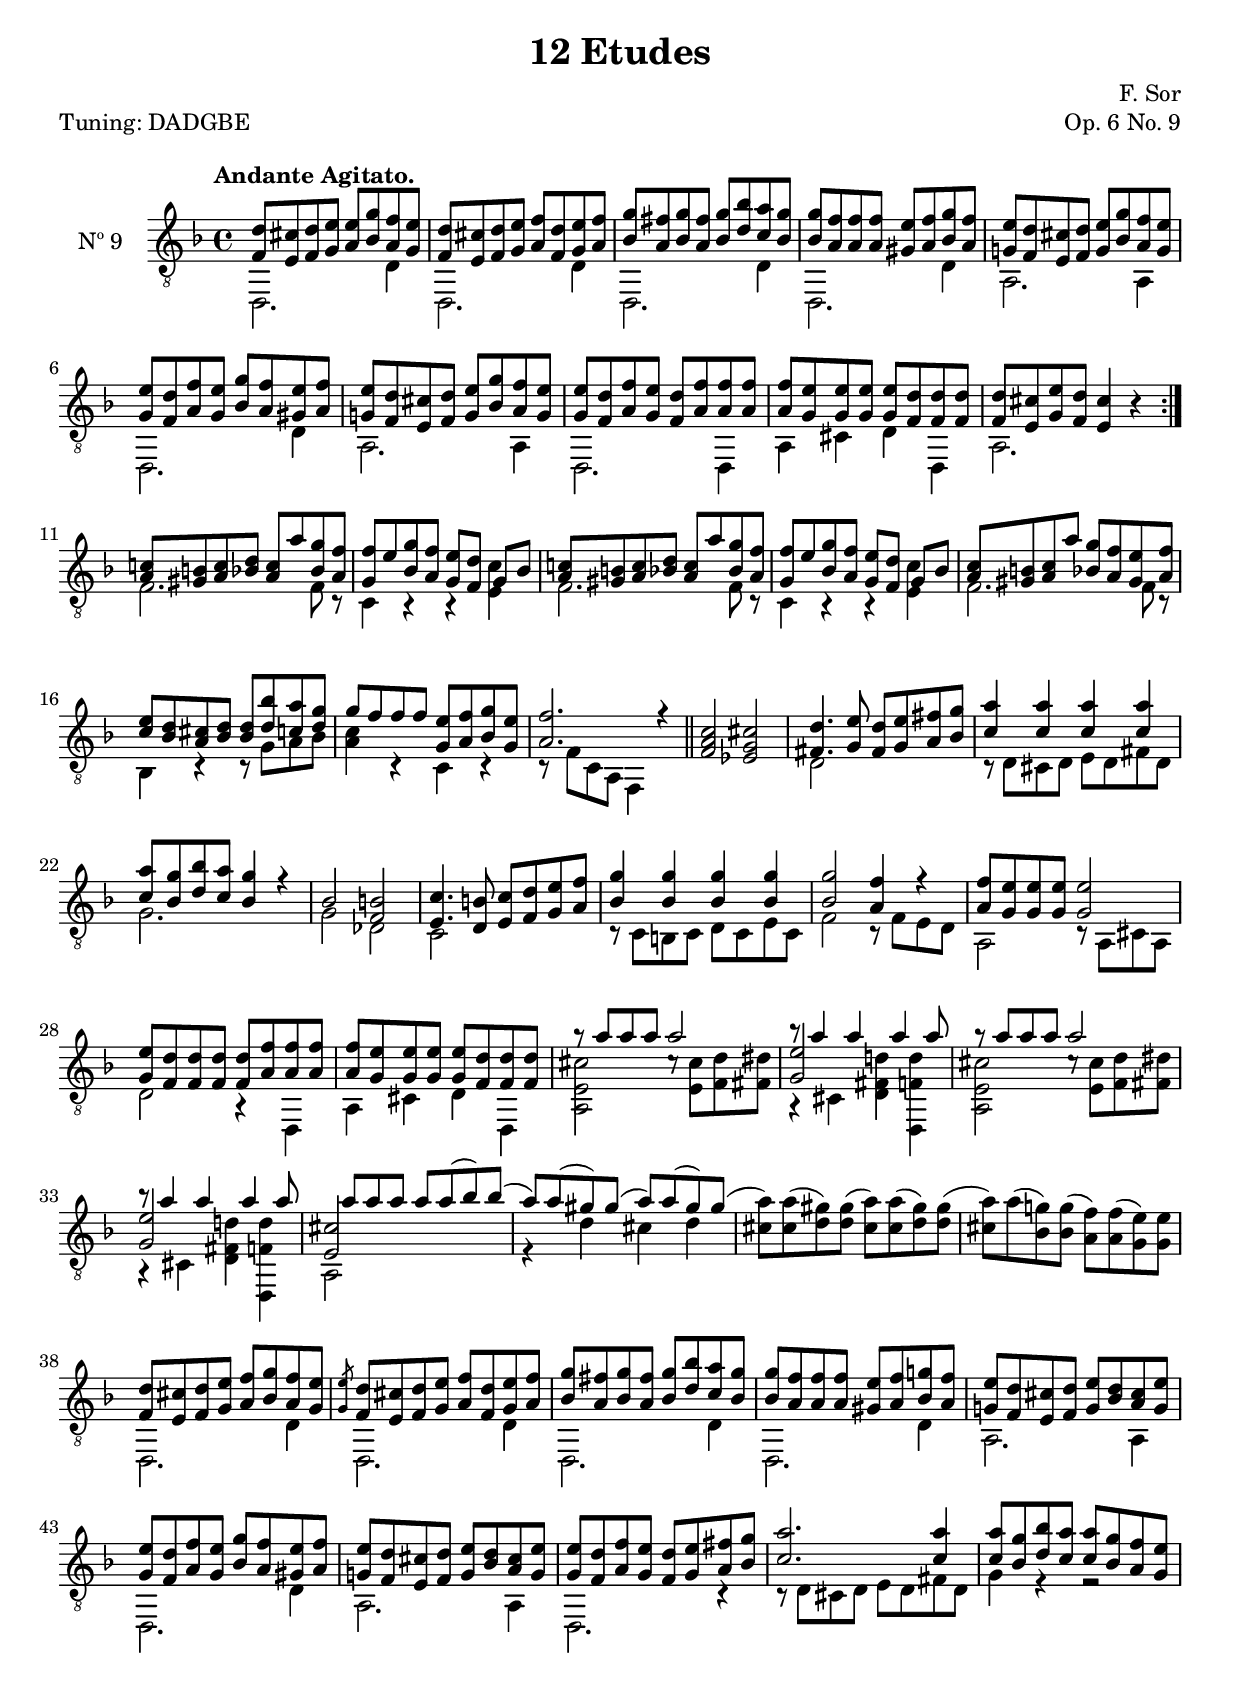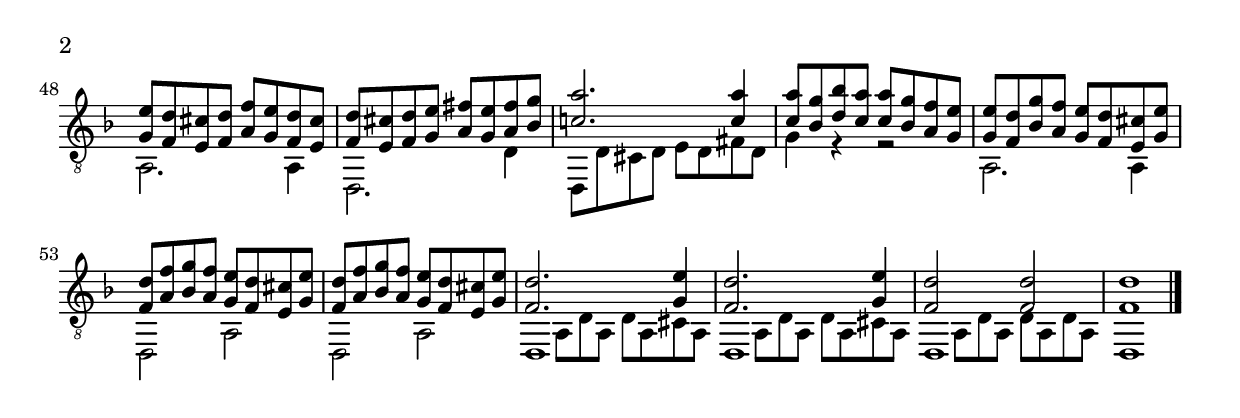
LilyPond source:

\version "2.19.35"

\header {
  title = "12 Etudes"
  composer = "F. Sor"
  opus = "Op. 6 No. 9"
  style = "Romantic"
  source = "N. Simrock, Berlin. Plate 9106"
  date = "c.1889"
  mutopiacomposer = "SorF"
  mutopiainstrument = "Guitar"
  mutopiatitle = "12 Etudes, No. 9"
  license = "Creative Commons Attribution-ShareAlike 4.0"
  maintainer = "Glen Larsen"
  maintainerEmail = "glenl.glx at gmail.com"
}

\paper {
  % add space between composer/opus markup and first staff
  markup-system-spacing #'padding = #3
  % add a little space between composer and opus
  markup-markup-spacing #'padding = #1.2
  top-margin = #8
  bottom-margin = #12
%  system-count = #8
}

mbreak = { \break }
global = {
  \time 4/4
  \key d \minor
}

upperVoice = \fixed c' {
  \voiceOne
  \set fingeringOrientations = #'(up)
  \override Fingering.add-stem-support = ##t

  \repeat volta 2 {
    <f, d>8 <e, cis> <f, d> <g, e> <a, e> <bes, g> <a, f> <g, e> |
    <f, d>8 <e, cis> <f, d> <g, e> <a, f> <f, d> <g, e> <a, f> |
    <bes, g>8 <a, fis> <bes, g> <a, fis> <bes, g> <d bes> <c a> <bes, g> |
    <bes, g>8 <a, f> q q <gis, e> <a, f> <bes, g> <a, f> |
    <g,! e>8 <f, d> <e, cis> <f, d> <g, e> <bes, g> <a, f> <g, e> |

    \mbreak
    <g, e>8 <f, d> <a, f> <g, e> <bes, g> <a, f> <gis, e> <a, f> |
    <g,! e>8 <f, d> <e, cis> <f, d> <g, e> <bes, g> <a, f> <g, e> |
    <g, e>8 <f, d> <a, f> <g, e> <f, d> <a, f> q q |
    <a, f>8 <g, e> q q q <f, d> q q |
    <f, d>8 <e, cis> <g, e> <f, d> <e, cis>4 b,\rest |
  }

  \mbreak
  \repeat unfold 2 {
    <a, c!>8 <gis, b,> <a, c> <bes, d> <a, c> a <bes, g> <a, f> |
    <g, f>8 e <bes, g> <a, f> <g, e> <f, d> g,[ bes,] |
  }
  <a, c>8 <gis, b,> <a, c> a <bes, g> <a, f> <gis, e> <a, f> |

  \mbreak
  <c e>8 <bes, d> <a,cis> <bes, d> q <d bes> <c a> <d g> |
  g8 f f f <g, e> <a, f> <bes, g> <g, e> |
  <a, f>2. r4 | \bar "||"
  <f, a, c>2 <ees, g, cis> |
  <fis, d>4. <g, e>8 <fis, d> <g, e> <a, fis> <bes, g> |
  <c a>4 q q q |

  \mbreak
  <c a>8 <bes, g> <d bes> <c a> <bes, g>4 r |
  bes,2 <f, b,> |
  <e, c>4. <d, b,>8 <e, c> <f, d> <g, e> <a, f> |
  <bes, g>4 q q q |
  q2 <a, f>4 r |
  <a, f>8 <g, e> q q q2 |

  \mbreak
  <g, e>8 <f, d> q q q <a, f> q q |
  <a, f> <g, e> q q q <f, d> q q |
  \repeat unfold 2 {
    a8\rest a a a a2 |
    b8\rest a4 a a a8 |
  }
  s8 a a a a a( bes) bes( |
  a8) a( gis) gis( a) a( gis) gis( |
  \oneVoice
  <cis a>8) q( <d gis>) q( <cis a>) q( <d gis>) q( |
  <cis a>8) a( <bes, g!>) q( <a, f>) q( <g, e>) q |
  \voiceOne

  \mbreak
  <f, d>8 <e, cis> <f, d> <g, e> <a, f> <bes, g> <a, f> <g, e> |
  \slashedGrace{<g, e>8} <f, d> <e, cis> <f, d> <g, e> <a, f> <f, d> <g, e> <a, f> |
  <bes, g>8 <a, fis> <bes, g> <a, fis> <bes, g> <d bes> <c a> <bes, g> |
  <bes, g>8 <a, f> q q <gis, e> <a, f> <bes, g!> <a, f> |
  <g,! e>8 <f, d> <e, cis> <f, d> <g, e> <bes, d> <a, cis> <g, e> |

  \mbreak
  <g, e>8 <f, d> <a, f> <g, e> <bes, g> <a, f> <gis, e> <a, f> |
  <g,! e>8 <f, d> <e, cis> <f, d> <g, e> <bes, d> <a, cis> <g, e> |
  <g, e>8 <f, d> <a, f> <g, e> <f, d> <g, e> <a, fis> <bes, g> |
  <c a>2. q4 |
  <c a>8 <bes, g> <d bes> <c a> q <bes, g> <a, f> <g, e> |

  \mbreak
  <g, e>8 <f, d> <e, cis> <f, d> <a, f> <g, e> <f, d> <e, cis> |
  <f, d>8 <e, cis> <f, d> <g, e> <a, fis> <g, e> <a, fis> <bes, g> |
  <c! a>2. q4 |
  <c a>8 <bes, g> <d bes> <c a> q <bes, g> <a, f> <g, e> |
  <g, e>8 <f, d> <bes, g> <a, f> <g, e> <f, d> <e, cis> <g, e> |

  \mbreak
  \repeat unfold 2 {<f, d>8 <a, f> <bes, g> <a, f> <g, e> <f, d> <e, cis> <g, e> |}
  \repeat unfold 2 { <f, d>2. <g, e>4 | }
  <f, d>2 q |
  q1

  \bar "|."
}

lowerVoice = \fixed c {
  \voiceTwo
  \set fingeringOrientations = #'(down)
  \override Fingering.add-stem-support = ##t

  \repeat unfold 4 {d,2. d4 |}
  a,2. a,4 |

  d,2. d4 |
  a,2. a,4 |
  d,2. d,4 |
  a,4 cis d d, |
  a,2. s4 |

  \repeat unfold 2 {
    f2. f8 c\rest |
    c4 b,\rest b,\rest <e c'>4 |
  }
  f2. f8 c\rest |

  bes,4 c\rest c8\rest g a bes |
  <a c'>4 c\rest c c\rest |
  c8\rest f c a, f,4 s4 |
  s1 |
  d2 s |
  c8\rest d cis d e d fis d |

  g2. s4 |
  g2 des |
  c2 s |
  c8\rest c b, c d c e c |
  f2 c8\rest f e d |
  a,2 c8\rest a, cis a, |

  d2 a,4\rest d, |
  a,4 cis d d, |
  \repeat unfold 2 {
    <a, e cis'>2 c'8\rest <e cis'> <f d'> <fis dis'> |
    <<{\voiceTwo a,4\rest cis <d fis d'!> <d, f d'>}\\{\voiceThree <g e'>2 s}>>|
  }
  <<{\voiceTwo a,2 s}\\{\voiceThree <e cis'>2 s }>> |
  r4 d' cis' d' |
  s1*2 |

  \repeat unfold 4 {d,2. d4 |}
  a,2. a,4 |

  d,2. d4 |
  a,2. a,4 |
  d,2. c4\rest |
  c8\rest d cis d e d fis d |
  g4 e\rest r2 |

  a,2. a,4 |
  d,2. d4 |
  d,8 d cis d e d fis d |
  g4 e\rest r2 |
  a,2. a,4 |

  d,2 a, |
  d,2 a, |
  <<{\voiceTwo s8 a, d a, d a, cis a, }\\{d,1}>> |
  <<{\voiceTwo s8 a, d a, d a, cis a, }\\{d,1}>> |
  <<{\voiceTwo s8 a, d a, d a, d a, }\\{d,1}>> |
  d,1
}

\score {
  \header {
    piece = #"Tuning: DADGBE"
  }
  <<
    \new Staff = "Guitar" \with {
      midiInstrument = #"acoustic guitar (nylon)"
      instrumentName = #"Nº 9"
      \mergeDifferentlyDottedOn
      \mergeDifferentlyHeadedOn
%      \override StringNumber #'stencil = ##f
    } <<
      \global
      \clef "treble_8"
      \tempo "Andante Agitato."
      \context Voice = "upperVoice" \upperVoice
      \context Voice = "lowerVoice" \lowerVoice
    >>
%{
    % tabs are not completely developed
    \new TabStaff = "Guitar tabs" \with {
      restrainOpenStrings = ##t
    } <<
      \clef "moderntab"
      \global
      \context TabVoice = "upperVoice" \upperVoice
      \context TabVoice = "lowerVoice" \lowerVoice
    >>
%}
  >>
  \layout {}
  \midi {
    \context { \TabStaff \remove "Staff_performer" }
    \tempo 4 = 74
  }
}
